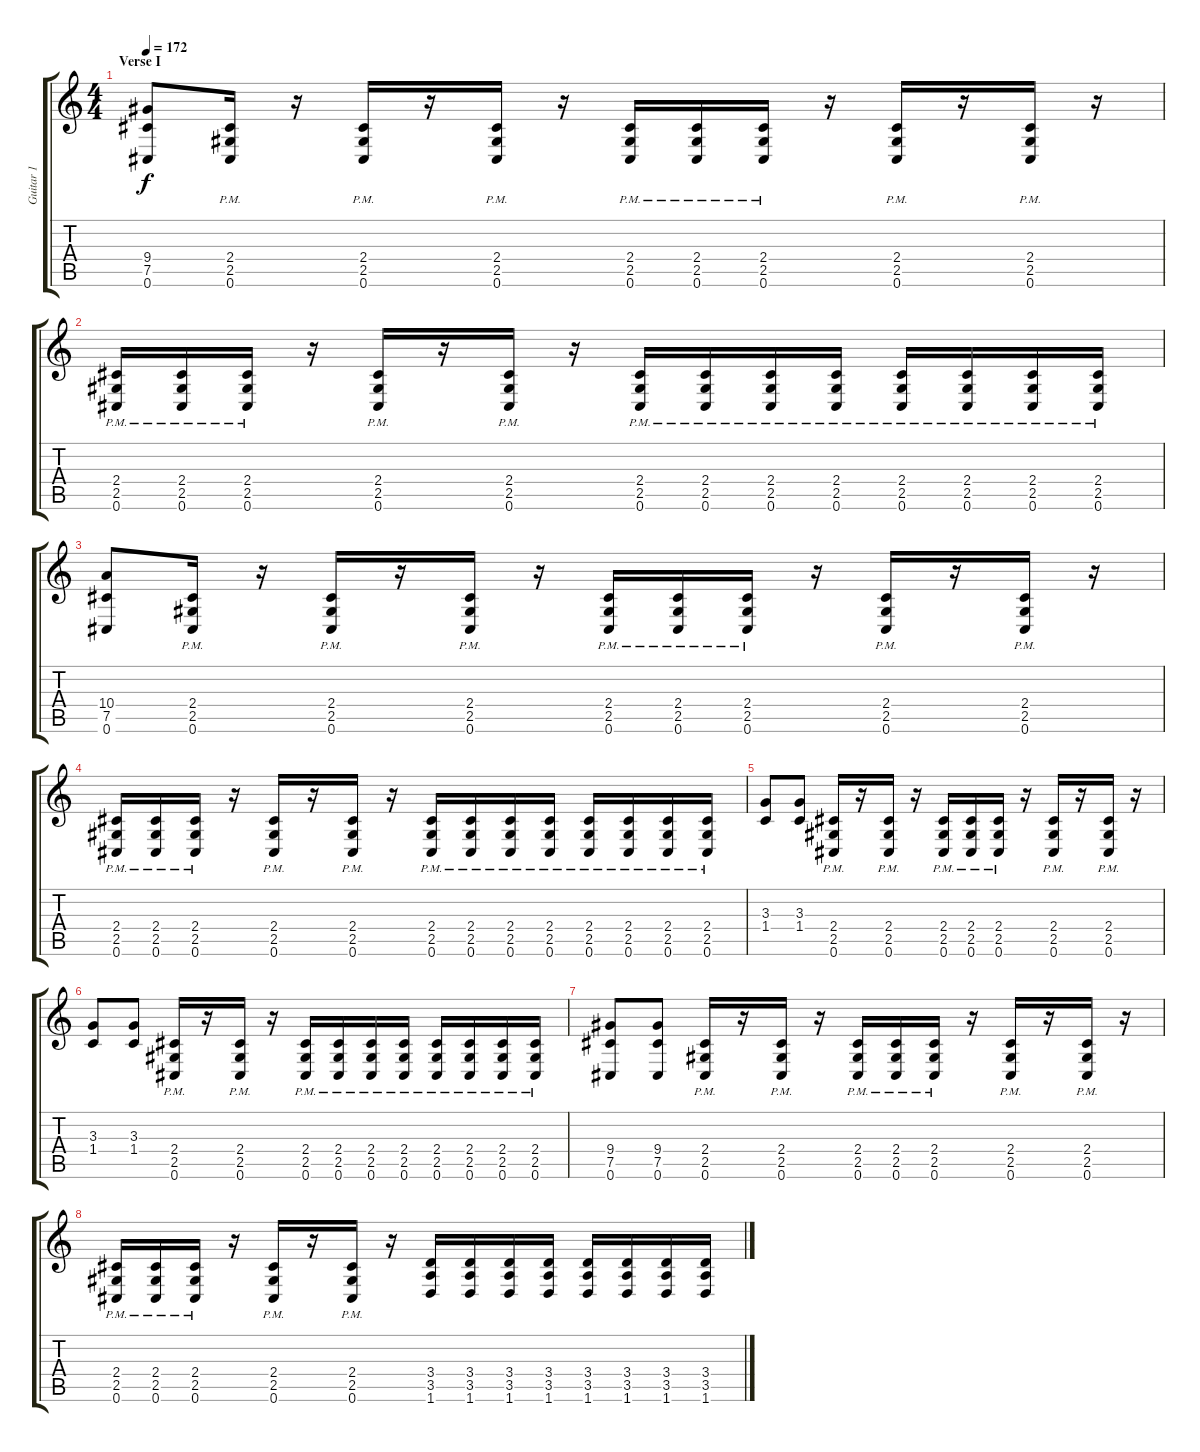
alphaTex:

\track ("Guitar 1" "Guitar 1") {instrument distortionguitar}
\staff {score tabs}
\tuning (Db4 Ab3 E3 B2 Gb2 Db2) {hide}
\ts (4 4)
\section ("" "Verse I")
\tempo 172
\clef g2
\ks c
(9.4 7.5 0.6).8{dy f} (2.4{pm} 2.5{pm} 0.6{pm}).16 r.16 (2.4{pm} 2.5{pm} 0.6{pm}).16 r.16 (2.4{pm} 2.5{pm} 0.6{pm}).16 r.16 (2.4{pm} 2.5{pm} 0.6{pm}).16 (2.4{pm} 2.5{pm} 0.6{pm}).16 (2.4{pm} 2.5{pm} 0.6{pm}).16 r.16 (2.4{pm} 2.5{pm} 0.6{pm}).16 r.16 (2.4{pm} 2.5{pm} 0.6{pm}).16 r.16 |
(2.4{pm} 2.5{pm} 0.6{pm}).16 (2.4{pm} 2.5{pm} 0.6{pm}).16 (2.4{pm} 2.5{pm} 0.6{pm}).16 r.16 (2.4{pm} 2.5{pm} 0.6{pm}).16 r.16 (2.4{pm} 2.5{pm} 0.6{pm}).16 r.16 (2.4{pm} 2.5{pm} 0.6{pm}).16 (2.4{pm} 2.5{pm} 0.6{pm}).16 (2.4{pm} 2.5{pm} 0.6{pm}).16 (2.4{pm} 2.5{pm} 0.6{pm}).16 (2.4{pm} 2.5{pm} 0.6{pm}).16 (2.4{pm} 2.5{pm} 0.6{pm}).16 (2.4{pm} 2.5{pm} 0.6{pm}).16 (2.4{pm} 2.5{pm} 0.6{pm}).16 |
(10.4 7.5 0.6).8 (2.4{pm} 2.5{pm} 0.6{pm}).16 r.16 (2.4{pm} 2.5{pm} 0.6{pm}).16 r.16 (2.4{pm} 2.5{pm} 0.6{pm}).16 r.16 (2.4{pm} 2.5{pm} 0.6{pm}).16 (2.4{pm} 2.5{pm} 0.6{pm}).16 (2.4{pm} 2.5{pm} 0.6{pm}).16 r.16 (2.4{pm} 2.5{pm} 0.6{pm}).16 r.16 (2.4{pm} 2.5{pm} 0.6{pm}).16 r.16 |
(2.4{pm} 2.5{pm} 0.6{pm}).16 (2.4{pm} 2.5{pm} 0.6{pm}).16 (2.4{pm} 2.5{pm} 0.6{pm}).16 r.16 (2.4{pm} 2.5{pm} 0.6{pm}).16 r.16 (2.4{pm} 2.5{pm} 0.6{pm}).16 r.16 (2.4{pm} 2.5{pm} 0.6{pm}).16 (2.4{pm} 2.5{pm} 0.6{pm}).16 (2.4{pm} 2.5{pm} 0.6{pm}).16 (2.4{pm} 2.5{pm} 0.6{pm}).16 (2.4{pm} 2.5{pm} 0.6{pm}).16 (2.4{pm} 2.5{pm} 0.6{pm}).16 (2.4{pm} 2.5{pm} 0.6{pm}).16 (2.4{pm} 2.5{pm} 0.6{pm}).16 |
(3.3 1.4).8 (3.3 1.4).8 (2.4{pm} 2.5{pm} 0.6{pm}).16 r.16 (2.4{pm} 2.5{pm} 0.6{pm}).16 r.16 (2.4{pm} 2.5{pm} 0.6{pm}).16 (2.4{pm} 2.5{pm} 0.6{pm}).16 (2.4{pm} 2.5{pm} 0.6{pm}).16 r.16 (2.4{pm} 2.5{pm} 0.6{pm}).16 r.16 (2.4{pm} 2.5{pm} 0.6{pm}).16 r.16 |
(3.3 1.4).8 (3.3 1.4).8 (2.4{pm} 2.5{pm} 0.6{pm}).16 r.16 (2.4{pm} 2.5{pm} 0.6{pm}).16 r.16 (2.4{pm} 2.5{pm} 0.6{pm}).16 (2.4{pm} 2.5{pm} 0.6{pm}).16 (2.4{pm} 2.5{pm} 0.6{pm}).16 (2.4{pm} 2.5{pm} 0.6{pm}).16 (2.4{pm} 2.5{pm} 0.6{pm}).16 (2.4{pm} 2.5{pm} 0.6{pm}).16 (2.4{pm} 2.5{pm} 0.6{pm}).16 (2.4{pm} 2.5{pm} 0.6{pm}).16 |
(9.4 7.5 0.6).8 (9.4 7.5 0.6).8 (2.4{pm} 2.5{pm} 0.6{pm}).16 r.16 (2.4{pm} 2.5{pm} 0.6{pm}).16 r.16 (2.4{pm} 2.5{pm} 0.6{pm}).16 (2.4{pm} 2.5{pm} 0.6{pm}).16 (2.4{pm} 2.5{pm} 0.6{pm}).16 r.16 (2.4{pm} 2.5{pm} 0.6{pm}).16 r.16 (2.4{pm} 2.5{pm} 0.6{pm}).16 r.16 |
(2.4{pm} 2.5{pm} 0.6{pm}).16 (2.4{pm} 2.5{pm} 0.6{pm}).16 (2.4{pm} 2.5{pm} 0.6{pm}).16 r.16 (2.4{pm} 2.5{pm} 0.6{pm}).16 r.16 (2.4{pm} 2.5{pm} 0.6{pm}).16 r.16 (3.4 3.5 1.6).16 (3.4 3.5 1.6).16 (3.4 3.5 1.6).16 (3.4 3.5 1.6).16 (3.4 3.5 1.6).16 (3.4 3.5 1.6).16 (3.4 3.5 1.6).16 (3.4 3.5 1.6).16
